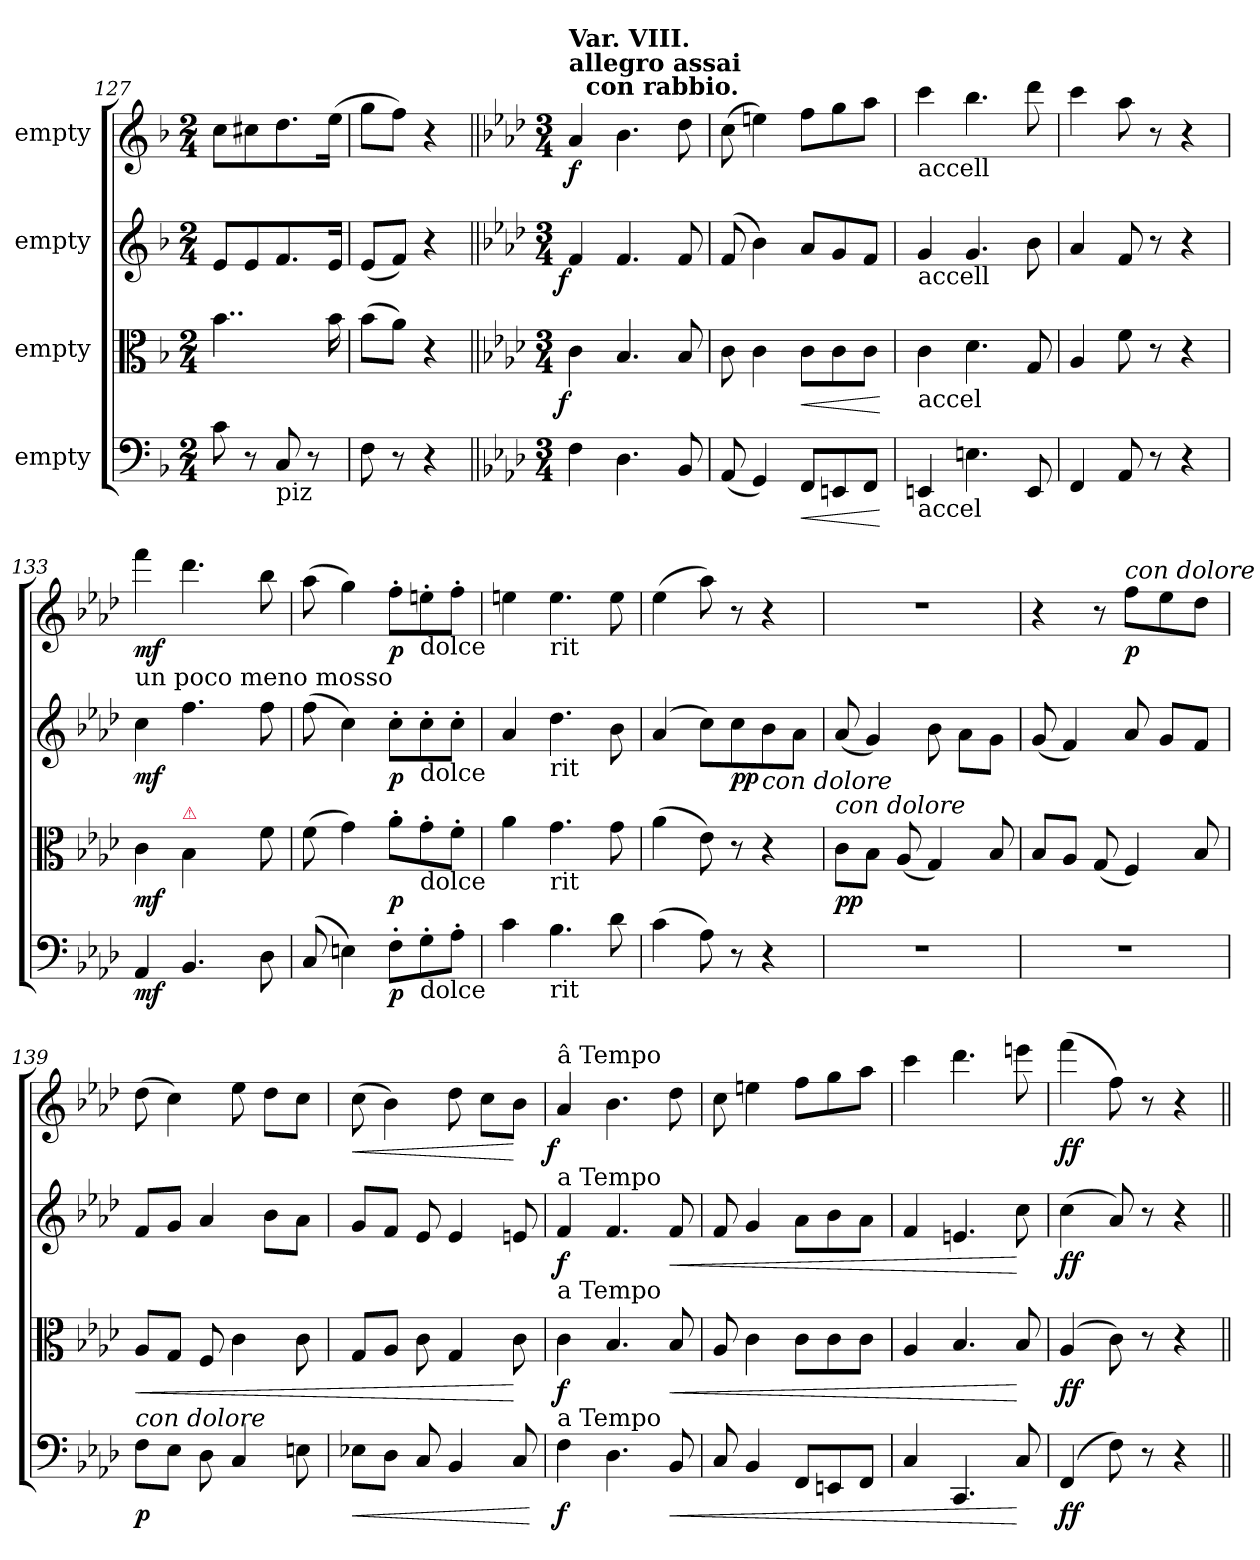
**kern	**dynam	**kern	**dynam	**kern	**dynam	**kern	**dynam
*part4	*part4	*part3	*part3	*part2	*part2	*part1	*part1
*staff4	*staff4	*staff3	*staff3	*staff2	*staff2	*staff1	*staff1
*I"empty	*	*I"empty	*	*I"empty	*	*I"empty	*
*clefF4	*	*clefC3	*	*clefG2	*	*clefG2	*
*k[b-]	*	*k[b-]	*	*k[b-]	*	*k[b-]	*
*M2/4	*	*M2/4	*	*M2/4	*	*M2/4	*
=127	=127	=127	=127	=127	=127	=127	=127
8c\	.	4..b-\	.	8e/L	.	8cc\L	.
8r	.	.	.	8e/	.	8cc#X\	.
!LO:TX:b:t=piz	!	!	!	!	!	!	!
8C/	.	.	.	8.f/	.	8.dd\	.
8r	.	.	.	.	.	.	.
.	.	16b-\	.	16e/Jk	.	(16ee\Jk	.
=128	=128	=128	=128	=128	=128	=128	=128
8F\	.	(8b-\L	.	(8e/L	.	8gg\L	.
8r	.	8a\J)	.	8f/J)	.	8ff\J)	.
4r	.	4r	.	4r	.	4r	.
=129||	=129||	=129||	=129||	=129||	=129||	=129||	=129||
*k[b-e-a-d-]	*	*k[b-e-a-d-]	*	*k[b-e-a-d-]	*	*k[b-e-a-d-]	*
*M3/4	*	*M3/4	*	*M3/4	*	*M3/4	*
!	!	!	!	!	!	!LO:TX:a:B:t=allegro assai\n    con rabbio.	!
!	!	!	!	!	!	!LO:TX:a:B:t=Var. VIII.	!
!	!	!	!LO:DY:rj	!	!LO:DY:rj	!	!
4F\	.	4c\	f	4f/	f	4a-/	f
4.D-\	.	4.B-/	.	4.f/	.	4.b-\	.
8BB-/	.	8B-/	.	8f/	.	8dd-\	.
=130	=130	=130	=130	=130	=130	=130	=130
(8AA-/	.	8c\	.	(8f/	.	(8cc\	.
4GG/)	.	4c\	.	4b-\)	.	4een\)	.
!	!LO:HP:b	!	!LO:HP:b	!	!	!	!
8FF/L	<	8c\L	<	8a-/L	.	8ff\L	.
8EEn/	.	8c\	.	8g/	.	8gg\	.
8FF/J	.	8c\J	.	8f/J	.	8aa-\J	.
.	[	.	[	.	.	.	.
=131	=131	=131	=131	=131	=131	=131	=131
!	!	!	!	!	!	!LO:TX:b:t=accell	!
!	!	!	!	!LO:TX:b:t=accell	!	!	!
!	!	!LO:TX:b:t=accel	!	!	!	!	!
!LO:TX:b:t=accel	!	!	!	!	!	!	!
4EEn/	.	4c\	.	4g/	.	4ccc\	.
4.En\	.	4.d-\	.	4.g/	.	4.bb-\	.
8EE/	.	8G/	.	8b-\	.	8ddd-\	.
=132	=132	=132	=132	=132	=132	=132	=132
4FF/	.	4A-/	.	4a-/	.	4ccc\	.
8AA-/	.	8f\	.	8f/	.	8aa-\	.
8r	.	8r	.	8r	.	8r	.
4r	.	4r	.	4r	.	4r	.
=133	=133	=133	=133	=133	=133	=133	=133
!	!	!	!	!	!	!LO:TX:b:t=un poco meno mosso	!
4AA-/	mf	4c\	mf	4cc\	mf	4fff\	mf
!	!	!LO:TX:a:color=crimson:t=⚠	!	!	!	!	!
4.BB-/	.	4B-\	.	4.ff\	.	4.ddd-\	.
.	.	8ryy	.	.	.	.	.
8D-\	.	8f\	.	8ff\	.	8bb-\	.
=134	=134	=134	=134	=134	=134	=134	=134
(8C/	.	(8f\	.	(8ff\	.	(8aa-\	.
4En\)	.	4g\)	.	4cc\)	.	4gg\)	.
8F'\L	p	8a-'\L	p	8cc'\L	p	8ff'\L	p
!	!	!	!	!	!	!LO:TX:b:t=dolce	!
!	!	!	!	!LO:TX:b:t=dolce	!	!	!
!	!	!LO:TX:b:t=dolce	!	!	!	!	!
!LO:TX:b:t=dolce	!	!	!	!	!	!	!
8G'\	.	8g'\	.	8cc'\	.	8een'\	.
8A-'\J	.	8f'\J	.	8cc'\J	.	8ff'\J	.
=135	=135	=135	=135	=135	=135	=135	=135
4c\	.	4a-\	.	4a-/	.	4een\	.
!	!	!	!	!	!	!LO:TX:b:t=rit	!
!	!	!	!	!LO:TX:b:t=rit	!	!	!
!	!	!LO:TX:b:t=rit	!	!	!	!	!
!LO:TX:b:t=rit	!	!	!	!	!	!	!
4.B-\	.	4.g\	.	4.dd-\	.	4.ee\	.
8d-\	.	8g\	.	8b-\	.	8ee\	.
=136	=136	=136	=136	=136	=136	=136	=136
(4c\	.	(4a-\	.	(4a-/	.	(4ee-\	.
8A-\)	.	8e-\)	.	8cc\L)	.	8aa-\)	.
8r	.	8r	.	8cc\	pp	8r	.
!	!	!	!	!LO:TX:b:i:t=con dolore	!	!	!
4r	.	4r	.	8b-\	.	4r	.
.	.	.	.	8a-\J	.	.	.
=137	=137	=137	=137	=137	=137	=137	=137
!	!	!LO:TX:a:i:t=con dolore	!	!	!	!	!
2.r	.	8c\L	pp	(8a-/	.	2.r	.
.	.	8B-\J	.	4g/)	.	.	.
.	.	(8A-/	.	.	.	.	.
.	.	4G/)	.	8b-\	.	.	.
.	.	.	.	8a-\L	.	.	.
.	.	8B-/	.	8g\J	.	.	.
=138	=138	=138	=138	=138	=138	=138	=138
2.r	.	8B-/L	.	(8g/	.	4r	.
.	.	8A-/J	.	4f/)	.	.	.
.	.	(8G/	.	.	.	8r	.
!	!	!	!	!	!	!LO:TX:a:i:t=con dolore	!
.	.	4F/)	.	8a-/	.	8ff\L	p
.	.	.	.	8g/L	.	8ee-\	.
.	.	8B-/	.	8f/J	.	8dd-\J	.
=139	=139	=139	=139	=139	=139	=139	=139
!LO:TX:a:i:t=con dolore	!	!	!	!	!	!	!
!	!	!	!LO:HP:b	!	!	!	!
8F\L	p	8A-/L	<	8f/L	.	(8dd-\	.
8E-\J	.	8G/J	.	8g/J	.	4cc\)	.
8D-\	.	8F/	.	4a-/	.	.	.
4C/	.	4c\	.	.	.	8ee-\	.
.	.	.	.	8b-\L	.	8dd-\L	.
8En\	.	8c\	.	8a-\J	.	8cc\J	.
=140	=140	=140	=140	=140	=140	=140	=140
!	!LO:HP:b	!	!	!	!	!	!LO:HP:b
8E-X\L	<	8G/L	.	8g/L	.	(8cc\	<
8D-\J	.	8A-/J	.	8f/J	.	4b-\)	.
8C/	.	8c\	.	8e-/	.	.	.
4BB-/	.	4G/	.	4e-/	.	8dd-\	.
.	.	.	.	.	.	8cc\L	.
8C/	.	8c\	[	8en/	.	8b-\J	[
.	[	.	.	.	.	.	.
=141	=141	=141	=141	=141	=141	=141	=141
!	!	!	!	!	!	!LO:TX:a:t=â Tempo	!
!	!	!	!	!LO:TX:a:t=a Tempo	!	!	!
!	!	!LO:TX:a:t=a Tempo	!	!	!	!	!
!LO:TX:a:t=a Tempo	!	!	!	!	!	!	!
!	!	!	!	!	!	!	!LO:DY:rj
4F\	f	4c\	f	4f/	f	4a-/	f
4.D-\	.	4.B-/	.	4.f/	.	4.b-\	.
!	!LO:HP:b	!	!LO:HP:b	!	!LO:HP:b	!	!
8BB-/	<	8B-/	<	8f/	<	8dd-\	.
=142	=142	=142	=142	=142	=142	=142	=142
8C/	.	8A-/	.	8f/	.	8cc\	.
4BB-/	.	4c\	.	4g/	.	4een\	.
8FF/L	.	8c\L	.	8a-\L	.	8ff\L	.
8EEn/	.	8c\	.	8b-\	.	8gg\	.
8FF/J	.	8c\J	.	8a-\J	.	8aa-\J	.
=143	=143	=143	=143	=143	=143	=143	=143
4C/	.	4A-/	.	4f/	.	4ccc\	.
4.CC/	.	4.B-/	.	4.en/	.	4.ddd-\	.
8C/	[	8B-/	[	8cc\	[	8eeen\	.
=144	=144	=144	=144	=144	=144	=144	=144
(4FF/	ff	(4A-/	ff	(4cc\	ff	(4fff\	ff
8F\)	.	8c\)	.	8a-/)	.	8ff\)	.
8r	.	8r	.	8r	.	8r	.
4r	.	4r	.	4r	.	4r	.
=||	=||	=||	=||	=||	=||	=||	=||
*-	*-	*-	*-	*-	*-	*-	*-
